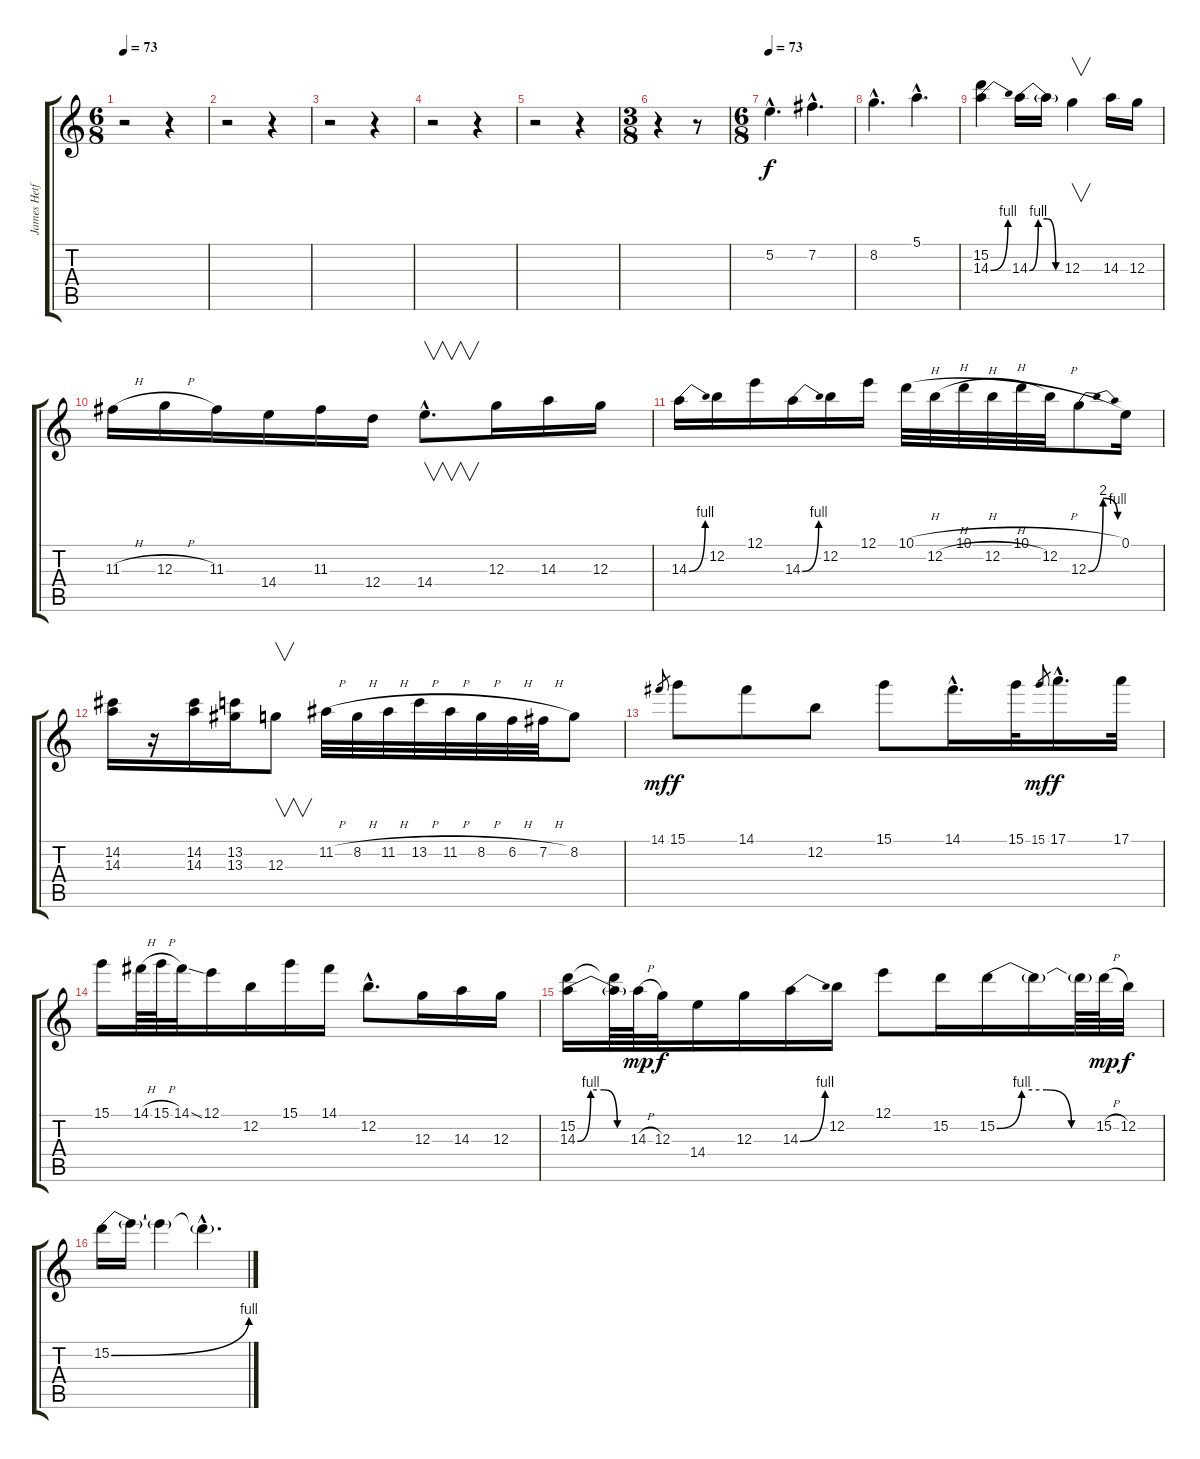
\track ("James Hetfield (dist)" "James Hetf") {instrument distortionguitar}
\staff {score tabs}
\tuning (E4 B3 G3 D3 A2 E2) {hide}
\ts (6 8)
\tempo 73
\clef g2
\ks c
r.2{dy f} r.4 |
r.2 r.4 |
r.2 r.4 |
r.2 r.4 |
r.2 r.4 |
\ts (3 8)
r.4 r.8 |
\ts (6 8)
\tempo 73
5.2{hac}.4{d} 7.2{hac}.4{d} |
8.2{hac}.4{d} 5.1{hac}.4{d} |
(15.2 14.3{be (bend 0 0 60 4)}).4{volume 16} 14.3{be (custom 0 0 15 4 30 4 45 0 60 0)}.16 14.3{t}.16 12.3.4{v} 14.3.16 12.3.16 |
11.3{h}.16 12.3{h}.16 11.3.16 14.4.16 11.3.16 12.4.16 14.4{hac}.8{v d} 12.3.16 14.3.16 12.3.16 |
14.3{be (bend 0 0 60 4)}.16 12.2.16 12.1.16 14.3{be (bend 0 0 60 4)}.16 12.2.16 12.1.16 10.1{h}.32 12.2{h}.32 10.1{h}.32 12.2{h}.32 10.1{h}.32 12.2.32 12.3{be (bendrelease 0 0 30 8 30 8 60 4)}.8 0.1.16 |
(14.2 14.3).16 r.16 (14.2 14.3).16 (13.2 13.3).16 12.3.8{v} 11.2{h}.32 8.2{h}.32 11.2{h}.32 13.2{h}.32 11.2{h}.32 8.2{h}.32 6.2{h}.32 7.2{h}.32 8.2.8 |
14.1.8{gr dy mf} 15.1.8{dy f} 14.1.8 12.2.8 15.1.8 14.1{hac}.16{d} 15.1.32 15.1.8{gr dy mf} 17.1{hac}.16{d dy f} 17.1.32 |
15.1.16 14.1{h}.64 15.1{h}.64 14.1{ss}.32 12.1.16 12.2.16 15.1.16 14.1.16 12.2{hac}.8{d} 12.3.16 14.3.16 12.3.16 |
(15.2 14.3{be (custom 0 0 15 4 30 4 45 0 60 0)}).16 (15.2{t} 14.3{t}).64 14.3{h}.64{dy mp} 12.3.32{dy f} 14.4.16 12.3.16 14.3{be (bend 0 0 60 4)}.16 12.2.16 12.1.8 15.2.16 15.2{be (custom 0 0 15 4 30 4 45 0 60 0)}.16 15.2{t}.16 15.2{t}.64 15.2{h}.64{dy mp} 12.2.32{dy f} |
15.2{be (bend 0 0 60 4)}.16 15.2{t}.16 15.2{t}.4 15.2{hac t}.4{d}
